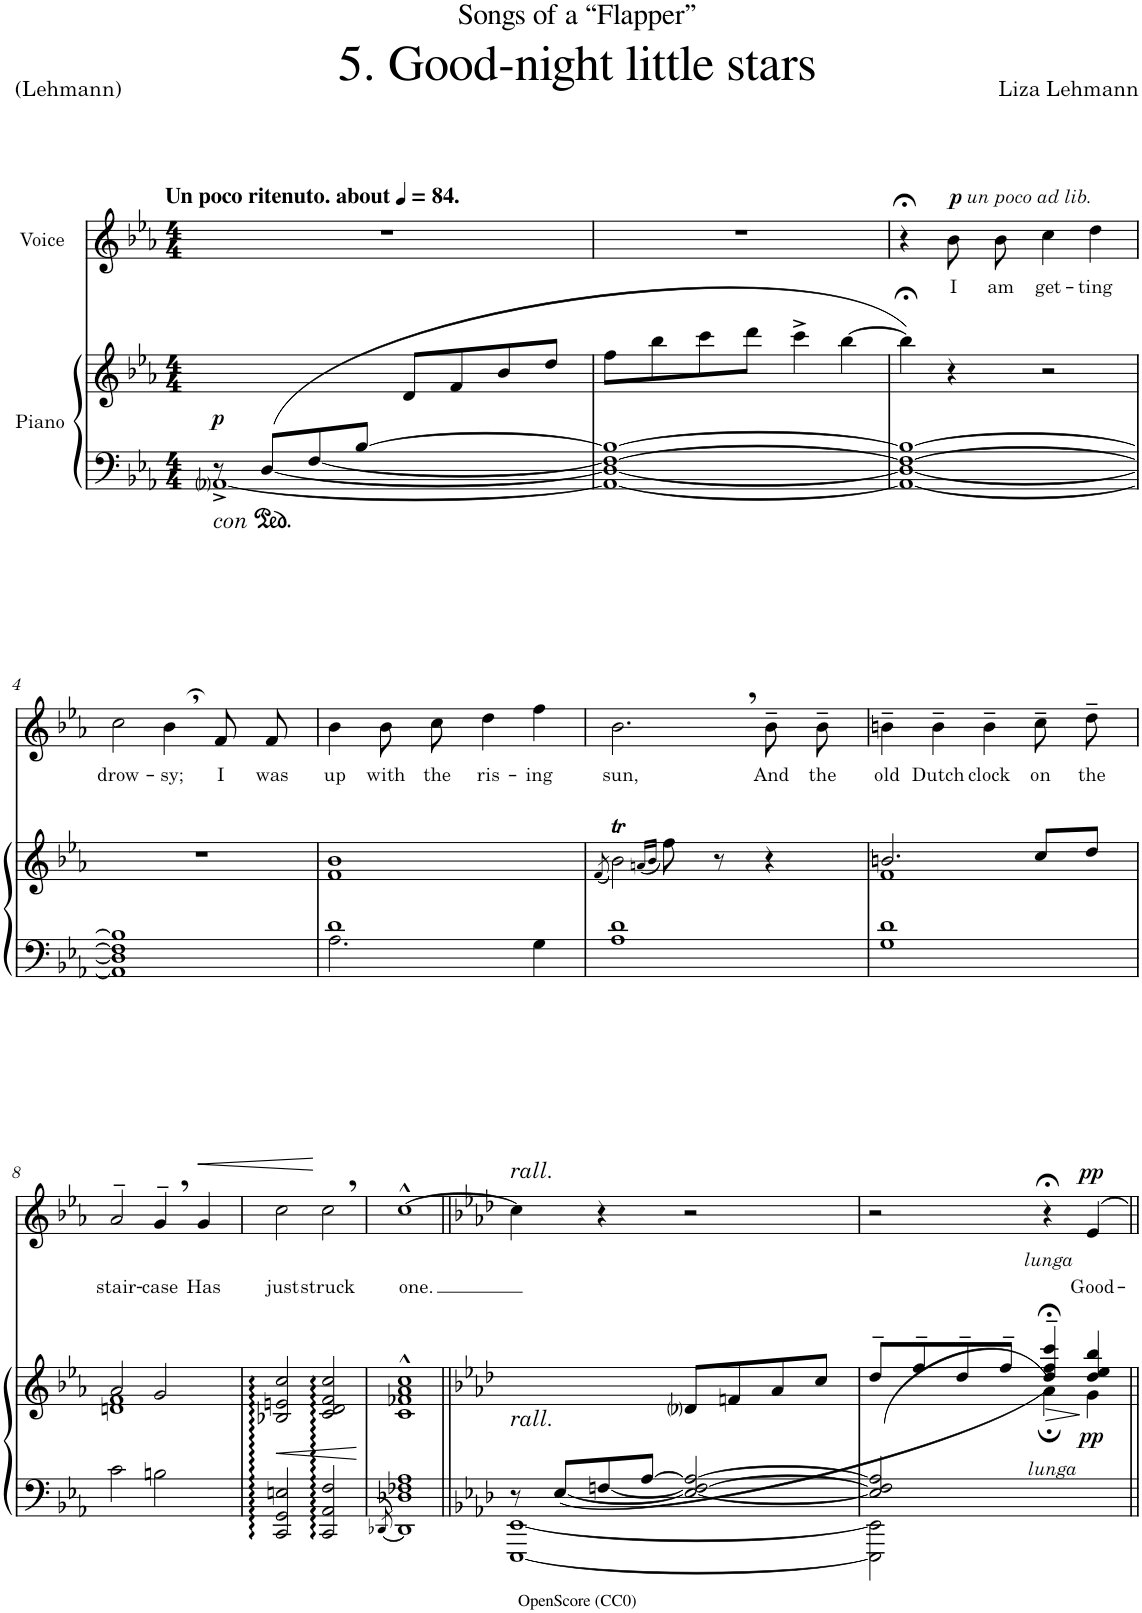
**kern	**kern	**dynam	**kern	**text	**dynam
*part2	*part2	*part2	*part1	*part1	*part1
*staff3	*staff2	*staff2/3	*staff1	*staff1	*staff1
*I"Piano	*	*	*I"Voice	*	*
*I'Pno	*	*	*	*	*
*clefF4	*clefG2	*	*clefG2	*	*
*k[b-e-a-]	*k[b-e-a-]	*	*k[b-e-a-]	*	*
*M4/4	*M4/4	*	*M4/4	*	*
*MM84	*MM84	*	*MM84	*	*
=1	=1	=1	=1	=1	=1
*^	*	*	*	*	*
!	!	!	!	!LO:TX:a:B:t=Un poco ritenuto. about	!	!
!	!	!	!	!LO:TX:a:B:t=.	!	!
!	!	!	!LO:DY:b	!	!	!
8ryy	[<1AA-i^	8r	p	1r	.	.
([<8D/L	.	4.ryy	.	.	.	.
[<8F/	.	.	.	.	.	.
[8B-/J	.	.	.	.	.	.
2ryy	.	8d/L	.	.	.	.
.	.	8f/	.	.	.	.
.	.	8b-/	.	.	.	.
.	.	8dd/J	.	.	.	.
*v	*v	*	*	*	*	*
=2	=2	=2	=2	=2	=2
1AA-_ 1D_ 1F_ 1B-_	8ff\L	.	1r	.	.
.	8bb-\	.	.	.	.
.	8ccc\	.	.	.	.
.	8ddd\J	.	.	.	.
.	4ccc^\	.	.	.	.
.	[4bb-\	.	.	.	.
=3	=3	=3	=3	=3	=3
1AA-_ 1D_ 1F_ 1B-_	4bb-;<\])	.	4r;<	.	.
!	!	!	!	!LO:LY:b	!LO:DY:a
!	!	!	!	!	!LO:DY:n=1:a
.	4r	.	8b-\L	I	p other-dynamics
!	!	!	!	!LO:LY:b	!
.	.	.	8b-\J	am	.
!	!	!	!	!LO:LY:b	!
.	2r	.	4cc\	get-	.
!	!	!	!	!LO:LY:b	!
.	.	.	4dd\	-ting	.
!!LO:LB:g=z
=4	=4	=4	=4	=4	=4
!	!	!	!	!LO:LY:b	!
1AA-] 1D] 1F] 1B-]	1r	.	2cc\	drow-	.
!	!	!	!	!LO:LY:b	!
.	.	.	4b-,\	-sy;	.
!	!	!	!	!LO:LY:b	!
.	.	.	8f/L	I	.
!	!	!	!	!LO:LY:b	!
.	.	.	8f/J	was	.
=5	=5	=5	=5	=5	=5
*^	*	*	*	*	*
!	!	!	!	!	!LO:LY:b	!
1d	2.A-\	1f 1b-	.	4b-\	up	.
!	!	!	!	!	!LO:LY:b	!
.	.	.	.	8b-\L	with	.
!	!	!	!	!	!LO:LY:b	!
.	.	.	.	8cc\J	the	.
!	!	!	!	!	!LO:LY:b	!
.	.	.	.	4dd\	ris-	.
!	!	!	!	!	!LO:LY:b	!
.	4G\	.	.	4ff\	-ing	.
*v	*v	*	*	*	*	*
=6	=6	=6	=6	=6	=6
.	(8qf/	.	.	.	.
!	!	!	!	!LO:LY:b	!
1A- 1d	2b-T\)	.	2.b-,\	sun,	.
.	(16qan/LL	.	.	.	.
.	16qb-/JJ	.	.	.	.
.	8ff\)	.	.	.	.
.	8r	.	.	.	.
!	!	!	!	!LO:LY:b	!
.	4r	.	8b-~\L	And	.
!	!	!	!	!LO:LY:b	!
.	.	.	8b-~\J	the	.
=7	=7	=7	=7	=7	=7
*	*^	*	*	*	*
!	!	!	!	!	!LO:LY:b	!
1G 1d	2.bn/	1f	.	4bn~\	old	.
!	!	!	!	!	!LO:LY:b	!
.	.	.	.	4b~\	Dutch	.
!	!	!	!	!	!LO:LY:b	!
.	.	.	.	4b~\	clock	.
!	!	!	!	!	!LO:LY:b	!
.	8cc/L	.	.	8cc~\L	on	.
!	!	!	!	!	!LO:LY:b	!
.	8dd/J	.	.	8dd~\J	the	.
!!LO:LB:g=z
=8	=8	=8	=8	=8	=8	=8
!	!	!	!	!	!LO:LY:b	!
2c\	2a-/	1dn 1f	.	2a-~>/	stair-	.
!	!	!	!	!	!LO:LY:b	!
2Bn\	2g/	.	.	4g~>,/	-case	.
!	!	!	!	!	!LO:LY:b	!LO:HP:b
.	.	.	.	4g/	Has	<
*	*v	*v	*	*	*	*
=9	=9	=9	=9	=9	=9
!	!	!LO:HP:b	!	!LO:LY:b	!
2CC/ 2GG/ 2En/	2B-X/ 2en/ 2cc/	<	2cc\	just	.
!	!	!	!	!LO:LY:b	!
2CC/ 2AA-/ 2F/	2c/ 2d/ 2f/ 2cc/	.	2cc,\	struck	[
.	.	[	.	.	.
=10	=10	=10	=10	=10	=10
*^	*	*	*	*	*
.	[<8qDD-X/	.	.	.	.	.
!	!	!	!	!	!LO:LY:b	!
1D-X 1F-X 1A-	1DD-]	1c^^ 1f-X^^ 1a-^^ 1cc^^	.	[1cc^^	one.	.
*v	*v	*	*	*	*	*
=11||	=11||	=11||	=11||	=11||	=11||
*k[b-e-a-d-]	*k[b-e-a-d-]	*	*k[b-e-a-d-]	*	*
*^	*	*	*	*	*
*	*^	*	*	*	*	*
!	!	!	!	!	!LO:TX:a:i:t=rall.	!	!
!	!	!	!LO:TX:b:i:t=rall.	!	!	!	!
8ryy	2ryy	[<1EEE- [<1EE-	8r	.	4cc\]	.	.
([<8E-/L	.	.	4.ryy	.	.	.	.
[<8Fn/	.	.	.	.	4r	.	.
[8A-/J	.	.	.	.	.	.	.
2ryy	2E-/_ 2F/_ 2A-/_	.	8d-i/L	.	2r	.	.
.	.	.	8fn/	.	.	.	.
.	.	.	8a-/	.	.	.	.
.	.	.	8cc/J	.	.	.	.
*	*v	*v	*	*	*	*	*
=12	=12	=12	=12	=12	=12	=12
*	*	*^	*	*	*	*
(2E-/] 2F/] 2A-/]	2EEE-\] 2EE-\]	8dd-~>/L	2ryy	.	2r	.	.
.	.	8ff~>/	.	.	.	.	.
.	.	8dd-~>/	.	.	.	.	.
.	.	8ff~>/J	.	.	.	.	.
!	!	!	!	!	!LO:TX:b:i:t=lunga	!	!
!LO:TX:a:i:t=lunga	!	!	!	!	!	!	!
!	!	!	!	!LO:HP:b	!	!	!
2ryy	2ryy	4dd-/;<~> 4ff/;<~> 4ccc/;<~>)	4a-;\)	>	4r;<	.	.
!	!	!	!	!LO:DY:n=1:b	!	!LO:LY:b	!LO:DY:a
.	.	4dd-/ 4ee-/ 4bb-/	4g\	] pp	4e-/	Good-	pp
*v	*v	*	*	*	*	*	*
*	*v	*v	*	*	*	*
=||	=||	=||	=||	=||	=||
*-	*-	*-	*-	*-	*-
